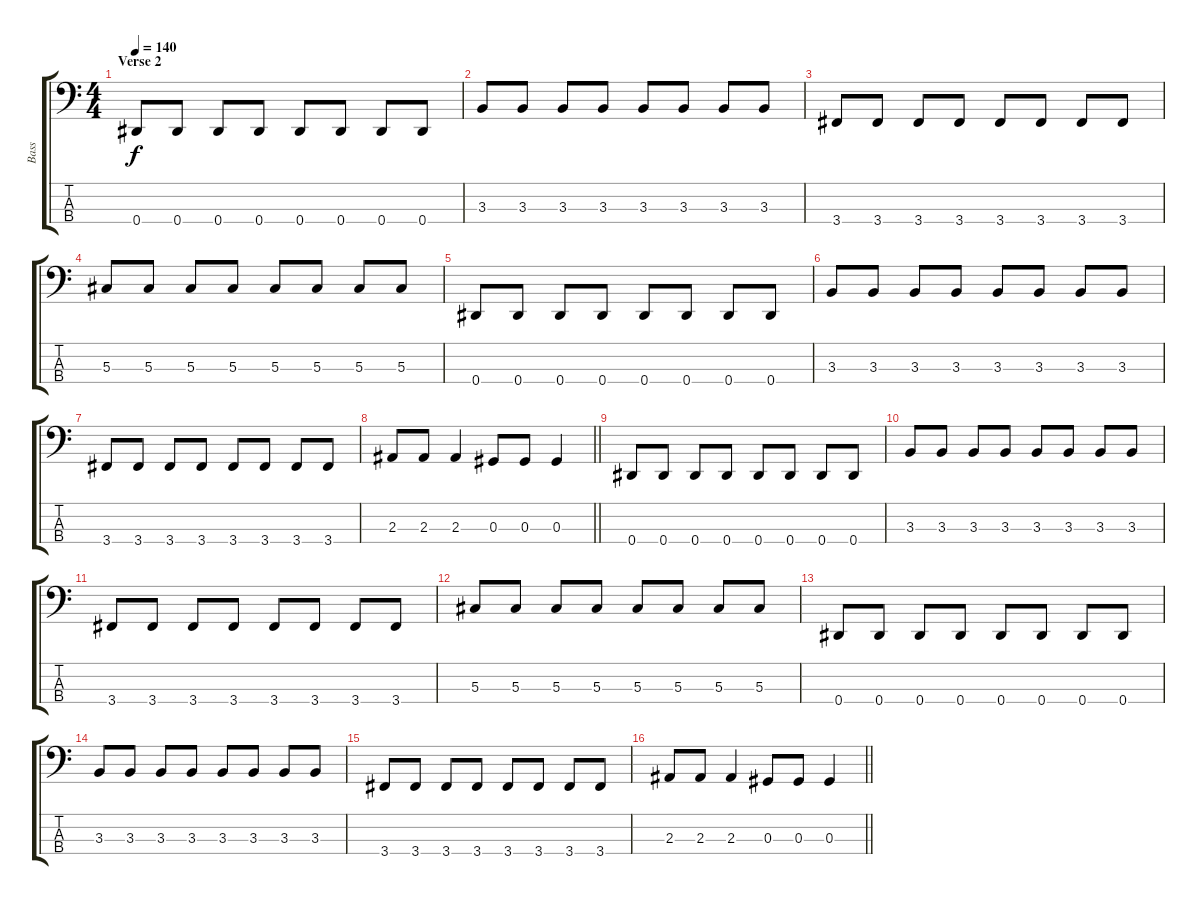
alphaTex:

\track ("Bass" "Bass") {instrument electricbassfinger}
\staff {score tabs}
\tuning (Gb2 Db2 Ab1 Eb1) {hide}
\ts (4 4)
\section ("" "Verse 2")
\tempo 140
\clef f4
\ks c
0.4.8{dy f} 0.4.8 0.4.8 0.4.8 0.4.8 0.4.8 0.4.8 0.4.8 |
3.3.8 3.3.8 3.3.8 3.3.8 3.3.8 3.3.8 3.3.8 3.3.8 |
3.4.8 3.4.8 3.4.8 3.4.8 3.4.8 3.4.8 3.4.8 3.4.8 |
5.3.8 5.3.8 5.3.8 5.3.8 5.3.8 5.3.8 5.3.8 5.3.8 |
0.4.8 0.4.8 0.4.8 0.4.8 0.4.8 0.4.8 0.4.8 0.4.8 |
3.3.8 3.3.8 3.3.8 3.3.8 3.3.8 3.3.8 3.3.8 3.3.8 |
3.4.8 3.4.8 3.4.8 3.4.8 3.4.8 3.4.8 3.4.8 3.4.8 |
\barLineRight lightlight
2.3.8 2.3.8 2.3.4 0.3.8 0.3.8 0.3.4 |
0.4.8 0.4.8 0.4.8 0.4.8 0.4.8 0.4.8 0.4.8 0.4.8 |
3.3.8 3.3.8 3.3.8 3.3.8 3.3.8 3.3.8 3.3.8 3.3.8 |
3.4.8 3.4.8 3.4.8 3.4.8 3.4.8 3.4.8 3.4.8 3.4.8 |
5.3.8 5.3.8 5.3.8 5.3.8 5.3.8 5.3.8 5.3.8 5.3.8 |
0.4.8 0.4.8 0.4.8 0.4.8 0.4.8 0.4.8 0.4.8 0.4.8 |
3.3.8 3.3.8 3.3.8 3.3.8 3.3.8 3.3.8 3.3.8 3.3.8 |
3.4.8 3.4.8 3.4.8 3.4.8 3.4.8 3.4.8 3.4.8 3.4.8 |
\barLineRight lightlight
2.3.8 2.3.8 2.3.4 0.3.8 0.3.8 0.3.4
